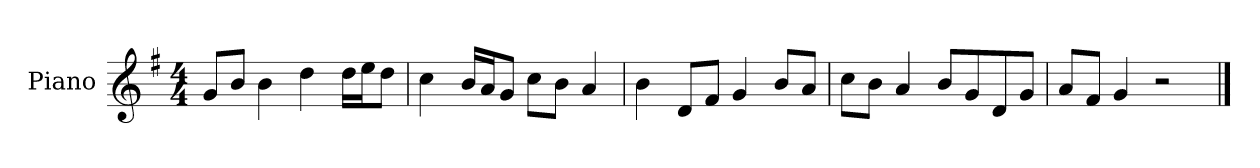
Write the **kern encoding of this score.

**kern
*part1
*staff1
*I"Piano
*I'P-no
*clefG2
*k[f#]
*M4/4
*MM90
=1
8g/L
8b/J
4b\
4dd\
16dd\LL
16ee\J
8dd\J
=2
4cc\
16b/LL
16a/J
8g/J
8cc\L
8b\J
4a/
=3
4b\
8d/L
8f#/J
4g/
8b/L
8a/J
=4
8cc\L
8b\J
4a/
8b/L
8g/
8d/
8g/J
=5
8a/L
8f#/J
4g/
2r
==
*-
